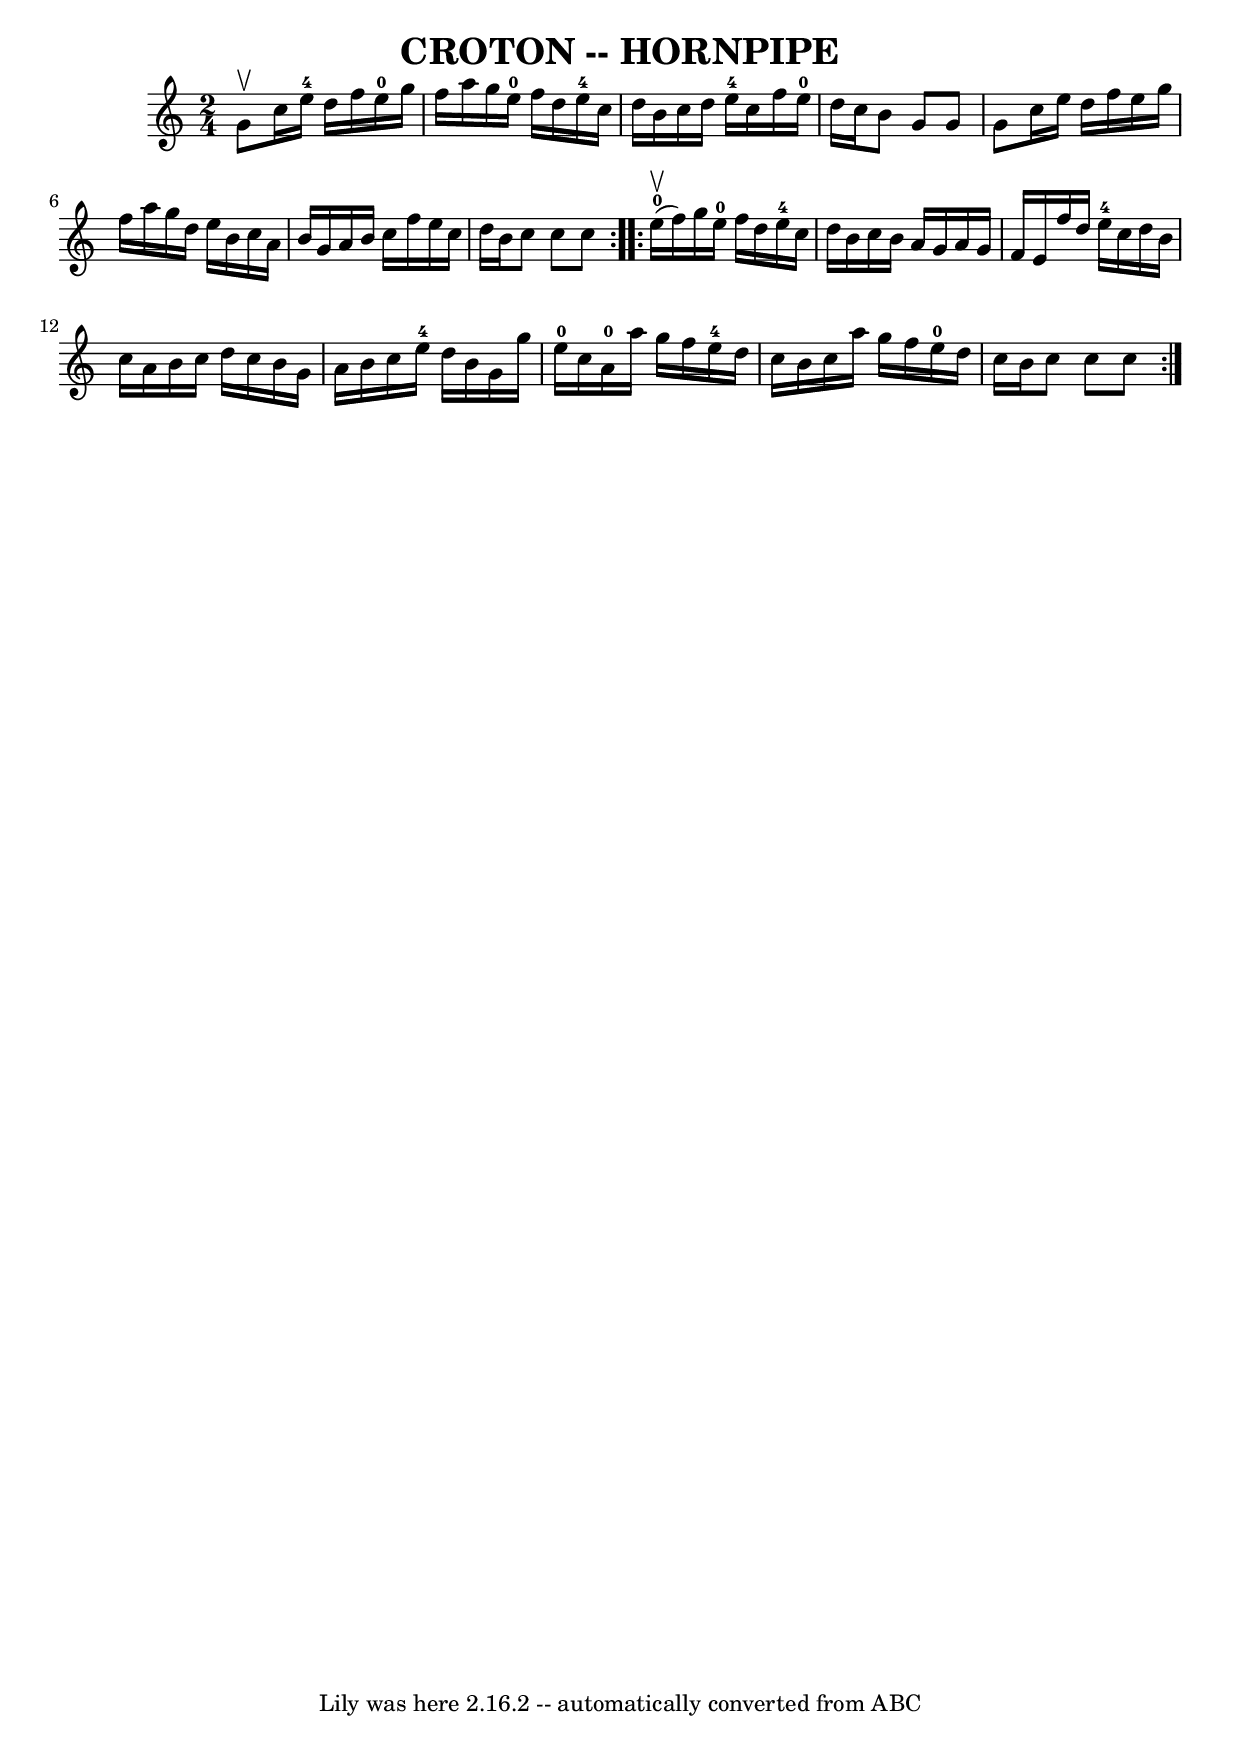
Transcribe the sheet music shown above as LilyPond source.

\version "2.16.2"
\include "Mammoth.ily"
\header {
	%% book = "Ryan's Mammoth Collection of Fiddle Tunes"
	crossRefNumber = "1"
	footnotes = ""
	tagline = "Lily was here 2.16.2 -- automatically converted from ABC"
	title = "CROTON -- HORNPIPE"
}
voicedefault =  {


\repeat volta 2 {
\time 2/4 
\key c \major g'8^\upbow       |
 c''16 e''16-4   
d''16 f''16 e''16-0 g''16 f''16 a''16    |
 g''16    
e''16-0 f''16 d''16 e''16-4 c''16 d''16 b'16    
|
 c''16 d''16 e''16-4 c''16 f''16 e''16-0 d''16  
 c''16    |
 b'8 g'8 g'8 g'8    |
     |
 c''16 
 e''16 d''16 f''16 e''16 g''16 f''16 a''16    |
   
g''16 d''16 e''16 b'16 c''16 a'16 b'16 g'16    |
   
a'16 b'16 c''16 f''16 e''16 c''16 d''16 b'16    |
   
c''8 c''8 c''8    }     \repeat volta 2 { e''16-0(^\upbow   
f''16)       |
 g''16 e''16-0 f''16 d''16 e''16-4 
 c''16 d''16 b'16    |
 c''16 b'16 a'16 g'16 a'16    
g'16 f'16 e'16    |
 f''16 d''16 e''16-4 c''16    
d''16 b'16 c''16 a'16    |
 b'16 c''16 d''16 c''16    
b'16 g'16 a'16 b'16    |
     |
 c''16 e''16-4   
d''16 b'16 g'16 g''16 e''16-0 c''16    |
 a'16-0  
 a''16 g''16 f''16 e''16-4 d''16 c''16 b'16    |
   
c''16 a''16 g''16 f''16 e''16-0 d''16 c''16 b'16    
|
 c''8 c''8 c''8    }   
}

\score{
    <<

	\context Staff="default"
	{
	    \voicedefault 
	}

    >>
	\layout {
	}
	\midi {}
}
